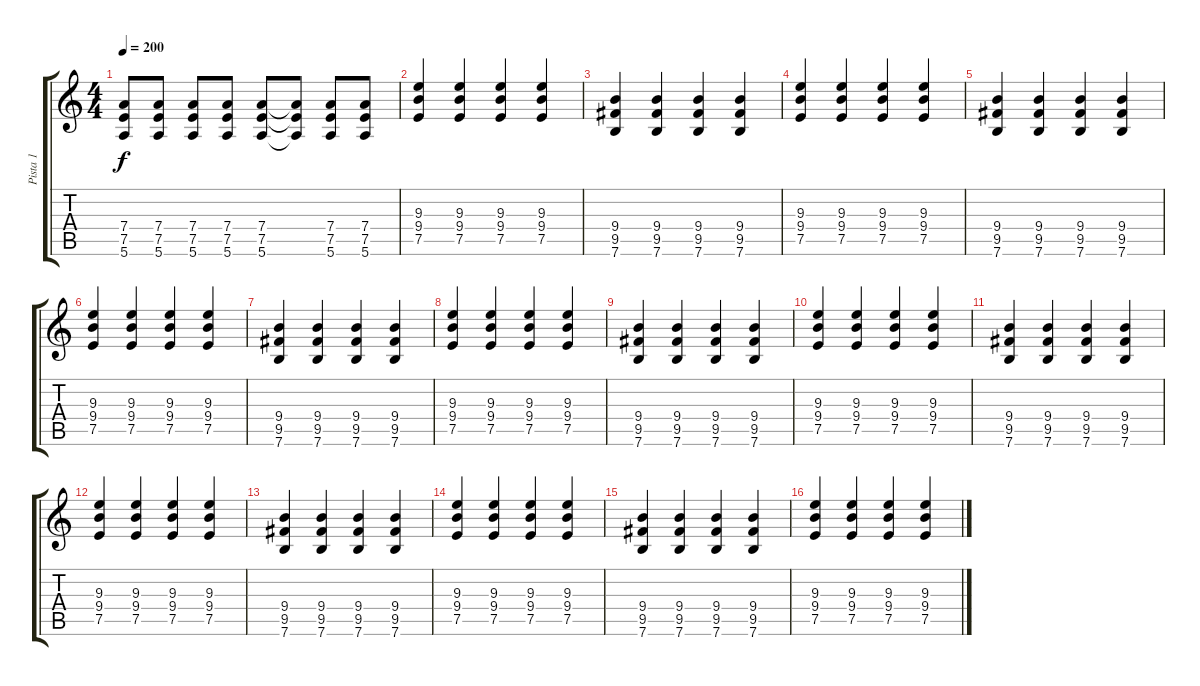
\track ("Pista 1" "Pista 1") {instrument distortionguitar}
\staff {score tabs}
\tuning (E4 B3 G3 D3 A2 E2) {hide}
\ts (4 4)
\tempo 200
\clef g2
\ks c
(7.4 7.5 5.6).8{dy f} (7.4 7.5 5.6).8 (7.4 7.5 5.6).8 (7.4 7.5 5.6).8 (7.4 7.5 5.6).8 (7.4{t} 7.5{t} 5.6{t}).8 (7.4 7.5 5.6).8 (7.4 7.5 5.6).8 |
(9.3 9.4 7.5).4 (9.3 9.4 7.5).4 (9.3 9.4 7.5).4 (9.3 9.4 7.5).4 |
(9.4 9.5 7.6).4 (9.4 9.5 7.6).4 (9.4 9.5 7.6).4 (9.4 9.5 7.6).4 |
(9.3 9.4 7.5).4 (9.3 9.4 7.5).4 (9.3 9.4 7.5).4 (9.3 9.4 7.5).4 |
(9.4 9.5 7.6).4 (9.4 9.5 7.6).4 (9.4 9.5 7.6).4 (9.4 9.5 7.6).4 |
(9.3 9.4 7.5).4 (9.3 9.4 7.5).4 (9.3 9.4 7.5).4 (9.3 9.4 7.5).4 |
(9.4 9.5 7.6).4 (9.4 9.5 7.6).4 (9.4 9.5 7.6).4 (9.4 9.5 7.6).4 |
(9.3 9.4 7.5).4 (9.3 9.4 7.5).4 (9.3 9.4 7.5).4 (9.3 9.4 7.5).4 |
(9.4 9.5 7.6).4 (9.4 9.5 7.6).4 (9.4 9.5 7.6).4 (9.4 9.5 7.6).4 |
(9.3 9.4 7.5).4 (9.3 9.4 7.5).4 (9.3 9.4 7.5).4 (9.3 9.4 7.5).4 |
(9.4 9.5 7.6).4 (9.4 9.5 7.6).4 (9.4 9.5 7.6).4 (9.4 9.5 7.6).4 |
(9.3 9.4 7.5).4 (9.3 9.4 7.5).4 (9.3 9.4 7.5).4 (9.3 9.4 7.5).4 |
(9.4 9.5 7.6).4 (9.4 9.5 7.6).4 (9.4 9.5 7.6).4 (9.4 9.5 7.6).4 |
(9.3 9.4 7.5).4 (9.3 9.4 7.5).4 (9.3 9.4 7.5).4 (9.3 9.4 7.5).4 |
(9.4 9.5 7.6).4 (9.4 9.5 7.6).4 (9.4 9.5 7.6).4 (9.4 9.5 7.6).4 |
(9.3 9.4 7.5).4 (9.3 9.4 7.5).4 (9.3 9.4 7.5).4 (9.3 9.4 7.5).4
